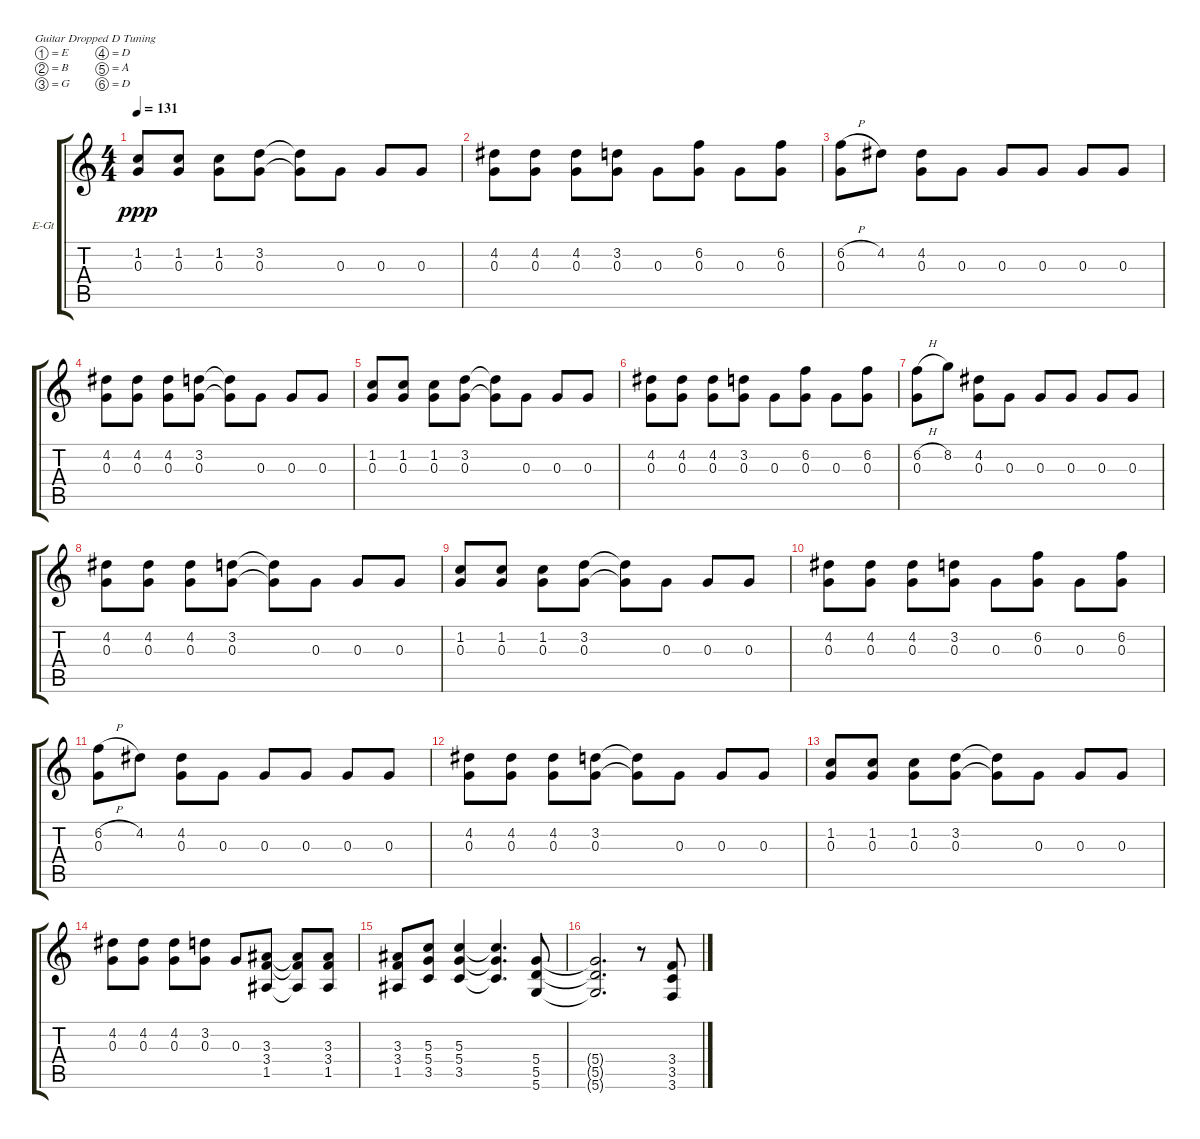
\bracketExtendMode groupsimilarinstruments
\firstSystemTrackNameOrientation horizontal
\otherSystemsTrackNameOrientation horizontal
\track ("Rhythm" "E-Gt") {instrument acousticgrandpiano}
\staff {score tabs}
\tuning (E4 B3 G3 D3 A2 D2)
\displaytranspose 12
\ts (4 4)
\tempo 131
\clef g2
\ks c
(1.2 0.3).8{dy ppp} (1.2 0.3).8 (1.2 0.3).8 (3.2 0.3).8 (3.2{t} 0.3{t}).8 0.3.8 0.3.8 0.3.8 |
(4.2 0.3).8 (4.2 0.3).8 (4.2 0.3).8 (3.2 0.3).8 0.3.8 (6.2 0.3).8 0.3.8 (6.2 0.3).8 |
(6.2{h} 0.3).8 4.2.8 (4.2 0.3).8 0.3.8 0.3.8 0.3.8 0.3.8 0.3.8 |
(4.2 0.3).8 (4.2 0.3).8 (4.2 0.3).8 (3.2 0.3).8 (3.2{t} 0.3{t}).8 0.3.8 0.3.8 0.3.8 |
(1.2 0.3).8 (1.2 0.3).8 (1.2 0.3).8 (3.2 0.3).8 (3.2{t} 0.3{t}).8 0.3.8 0.3.8 0.3.8 |
(4.2 0.3).8 (4.2 0.3).8 (4.2 0.3).8 (3.2 0.3).8 0.3.8 (6.2 0.3).8 0.3.8 (6.2 0.3).8 |
(6.2{h} 0.3).8 8.2.8 (4.2 0.3).8 0.3.8 0.3.8 0.3.8 0.3.8 0.3.8 |
(4.2 0.3).8 (4.2 0.3).8 (4.2 0.3).8 (3.2 0.3).8 (3.2{t} 0.3{t}).8 0.3.8 0.3.8 0.3.8 |
(1.2 0.3).8 (1.2 0.3).8 (1.2 0.3).8 (3.2 0.3).8 (3.2{t} 0.3{t}).8 0.3.8 0.3.8 0.3.8 |
(4.2 0.3).8 (4.2 0.3).8 (4.2 0.3).8 (3.2 0.3).8 0.3.8 (6.2 0.3).8 0.3.8 (6.2 0.3).8 |
(6.2{h} 0.3).8 4.2.8 (4.2 0.3).8 0.3.8 0.3.8 0.3.8 0.3.8 0.3.8 |
(4.2 0.3).8 (4.2 0.3).8 (4.2 0.3).8 (3.2 0.3).8 (3.2{t} 0.3{t}).8 0.3.8 0.3.8 0.3.8 |
(1.2 0.3).8 (1.2 0.3).8 (1.2 0.3).8 (3.2 0.3).8 (3.2{t} 0.3{t}).8 0.3.8 0.3.8 0.3.8 |
(4.2 0.3).8 (4.2 0.3).8 (4.2 0.3).8 (3.2 0.3).8 0.3.8 (3.3 3.4 1.5).8 (3.3{t} 3.4{t} 1.5{t}).8 (3.3 3.4 1.5).8 |
(3.3 3.4 1.5).8 (5.3 5.4 3.5).8 (5.3 5.4 3.5).4 (5.3{t} 5.4{t} 3.5{t}).4{d} (5.4 5.5 5.6).8 |
(5.4{t} 5.5{t} 5.6{t}).2{d} r.8 (3.4 3.5 3.6).8
